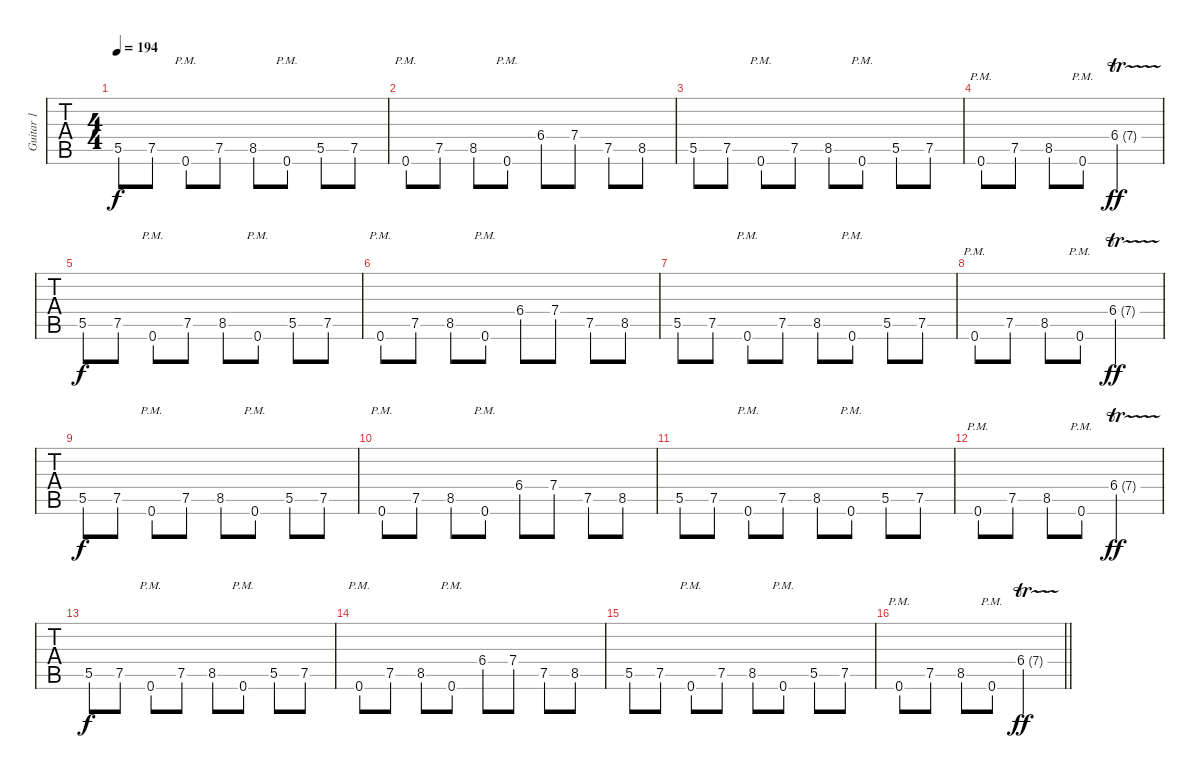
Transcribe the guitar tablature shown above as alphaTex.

\track ("Guitar 1" "Guitar 1") {instrument distortionguitar}
\staff {tabs}
\tuning (B3 Gb3 D3 A2 E2 B1) {hide}
\ts (4 4)
\tempo 194
\clef g2
\ks c
5.5.8{dy f} 7.5.8 0.6{pm}.8 7.5.8 8.5.8 0.6{pm}.8 5.5.8 7.5.8 |
0.6{pm}.8 7.5.8 8.5.8 0.6{pm}.8 6.4.8 7.4.8 7.5.8 8.5.8 |
5.5.8 7.5.8 0.6{pm}.8 7.5.8 8.5.8 0.6{pm}.8 5.5.8 7.5.8 |
0.6{pm}.8 7.5.8 8.5.8 0.6{pm}.8 6.4{tr (7 16)}.2{dy ff} |
5.5.8{dy f} 7.5.8 0.6{pm}.8 7.5.8 8.5.8 0.6{pm}.8 5.5.8 7.5.8 |
0.6{pm}.8 7.5.8 8.5.8 0.6{pm}.8 6.4.8 7.4.8 7.5.8 8.5.8 |
5.5.8 7.5.8 0.6{pm}.8 7.5.8 8.5.8 0.6{pm}.8 5.5.8 7.5.8 |
0.6{pm}.8 7.5.8 8.5.8 0.6{pm}.8 6.4{tr (7 16)}.2{dy ff} |
5.5.8{dy f} 7.5.8 0.6{pm}.8 7.5.8 8.5.8 0.6{pm}.8 5.5.8 7.5.8 |
0.6{pm}.8 7.5.8 8.5.8 0.6{pm}.8 6.4.8 7.4.8 7.5.8 8.5.8 |
5.5.8 7.5.8 0.6{pm}.8 7.5.8 8.5.8 0.6{pm}.8 5.5.8 7.5.8 |
0.6{pm}.8 7.5.8 8.5.8 0.6{pm}.8 6.4{tr (7 16)}.2{dy ff} |
5.5.8{dy f} 7.5.8 0.6{pm}.8 7.5.8 8.5.8 0.6{pm}.8 5.5.8 7.5.8 |
0.6{pm}.8 7.5.8 8.5.8 0.6{pm}.8 6.4.8 7.4.8 7.5.8 8.5.8 |
5.5.8 7.5.8 0.6{pm}.8 7.5.8 8.5.8 0.6{pm}.8 5.5.8 7.5.8 |
\barLineRight lightlight
0.6{pm}.8 7.5.8 8.5.8 0.6{pm}.8 6.4{tr (7 16)}.2{dy ff}
